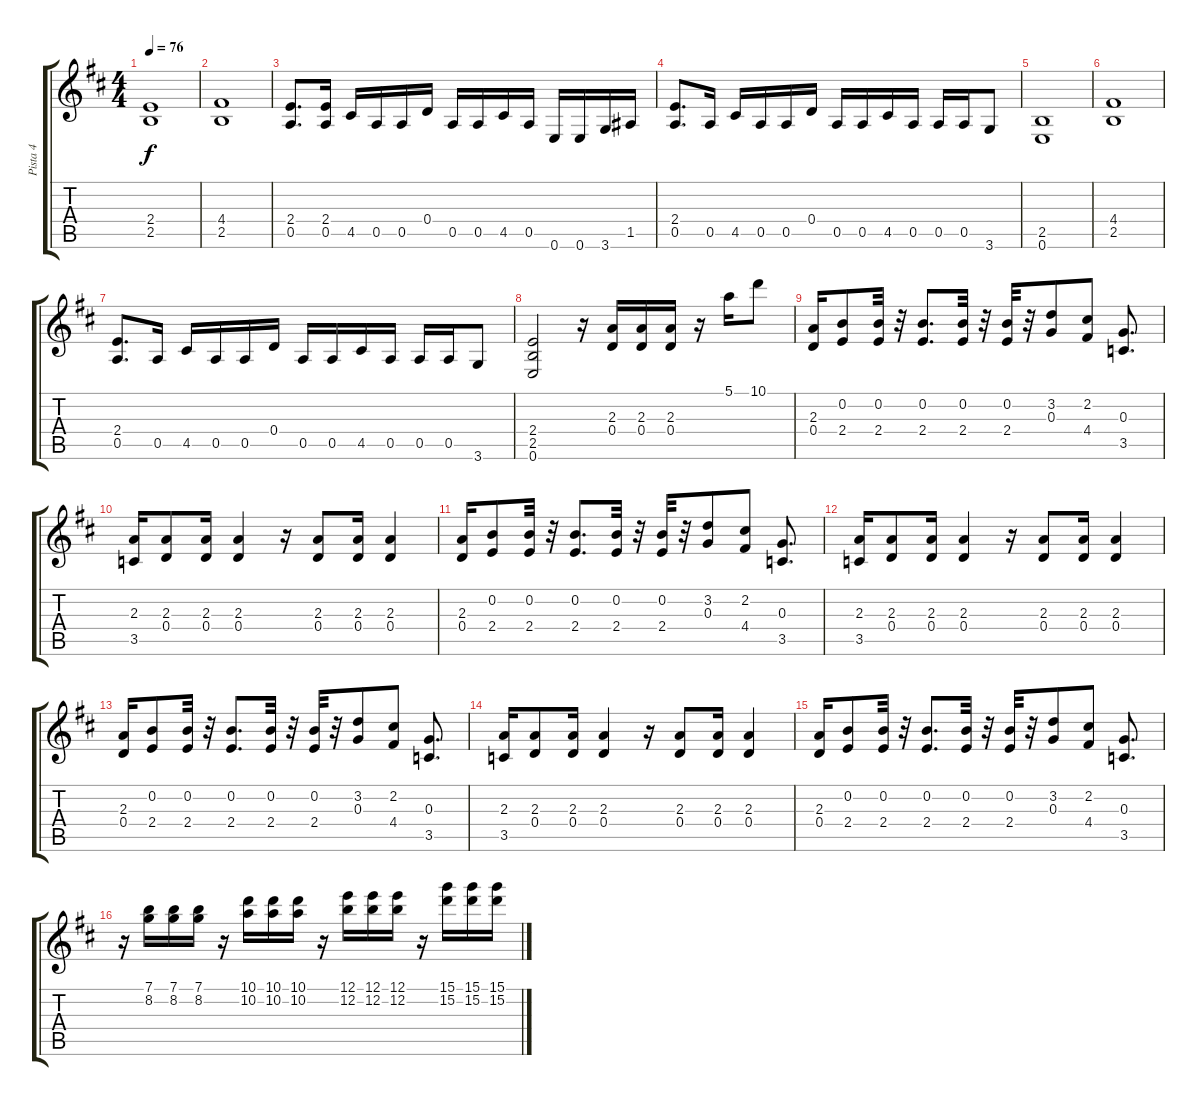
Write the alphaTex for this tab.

\track ("Pista 4" "Pista 4") {instrument distortionguitar}
\staff {score tabs}
\tuning (E4 B3 G3 D3 A2 E2) {hide}
\ts (4 4)
\tempo 76
\clef g2
\ks d
(2.4 2.5).1{dy f} |
(4.4 2.5).1 |
(2.4 0.5).8{d} (2.4 0.5).16 4.5.16 0.5.16 0.5.16 0.4.16 0.5.16 0.5.16 4.5.16 0.5.16 0.6.16 0.6.16 3.6.16 1.5.16 |
(2.4 0.5).8{d} 0.5.16 4.5.16 0.5.16 0.5.16 0.4.16 0.5.16 0.5.16 4.5.16 0.5.16 0.5.16 0.5.16 3.6.8 |
(2.5 0.6).1 |
(4.4 2.5).1 |
(2.4 0.5).8{d} 0.5.16 4.5.16 0.5.16 0.5.16 0.4.16 0.5.16 0.5.16 4.5.16 0.5.16 0.5.16 0.5.16 3.6.8 |
(2.4 2.5 0.6).2 r.16 (2.3 0.4).16 (2.3 0.4).16 (2.3 0.4).16 r.16 5.1.16 10.1.8 |
(2.3 0.4).16 (0.2 2.4).8 (0.2 2.4).32 r.32 (0.2 2.4).8{d} (0.2 2.4).32 r.32 (0.2 2.4).32 r.32 (3.2 0.3).8 (2.2 4.4).8 (0.3 3.5).8{d} |
(2.3 3.5).16 (2.3 0.4).8 (2.3 0.4).16 (2.3 0.4).4 r.16 (2.3 0.4).8 (2.3 0.4).16 (2.3 0.4).4 |
(2.3 0.4).16 (0.2 2.4).8 (0.2 2.4).32 r.32 (0.2 2.4).8{d} (0.2 2.4).32 r.32 (0.2 2.4).32 r.32 (3.2 0.3).8 (2.2 4.4).8 (0.3 3.5).8{d} |
(2.3 3.5).16 (2.3 0.4).8 (2.3 0.4).16 (2.3 0.4).4 r.16 (2.3 0.4).8 (2.3 0.4).16 (2.3 0.4).4 |
(2.3 0.4).16 (0.2 2.4).8 (0.2 2.4).32 r.32 (0.2 2.4).8{d} (0.2 2.4).32 r.32 (0.2 2.4).32 r.32 (3.2 0.3).8 (2.2 4.4).8 (0.3 3.5).8{d} |
(2.3 3.5).16 (2.3 0.4).8 (2.3 0.4).16 (2.3 0.4).4 r.16 (2.3 0.4).8 (2.3 0.4).16 (2.3 0.4).4 |
(2.3 0.4).16 (0.2 2.4).8 (0.2 2.4).32 r.32 (0.2 2.4).8{d} (0.2 2.4).32 r.32 (0.2 2.4).32 r.32 (3.2 0.3).8 (2.2 4.4).8 (0.3 3.5).8{d} |
r.16 (7.1 8.2).16 (7.1 8.2).16 (7.1 8.2).16 r.16 (10.1 10.2).16 (10.1 10.2).16 (10.1 10.2).16 r.16 (12.1 12.2).16 (12.1 12.2).16 (12.1 12.2).16 r.16 (15.1 15.2).16 (15.1 15.2).16 (15.1 15.2).16
